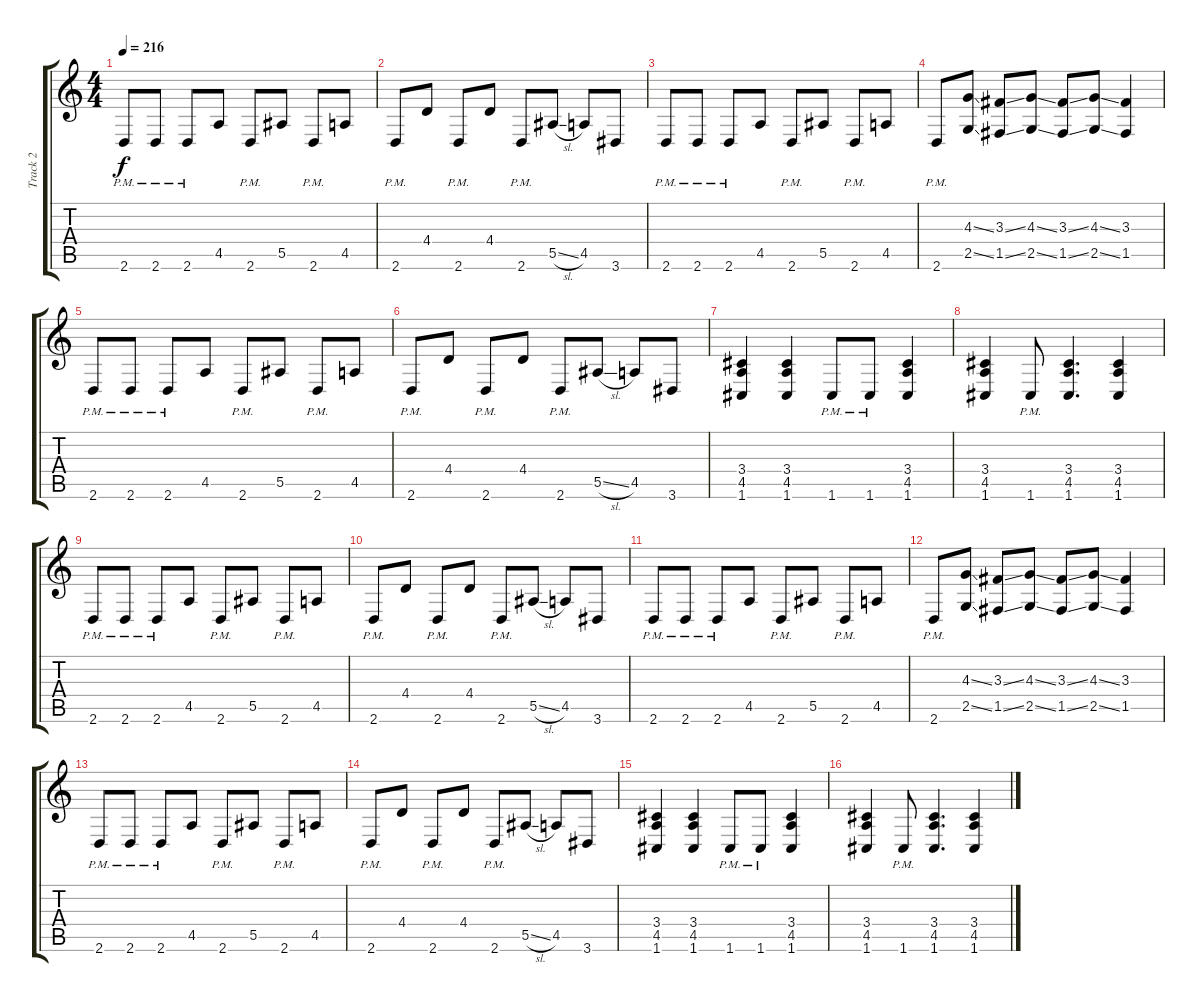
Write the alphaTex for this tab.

\track ("Track 2" "Track 2") {instrument overdrivenguitar}
\staff {score tabs}
\tuning (C4 G3 Eb3 Bb2 F2 C2) {hide}
\ts (4 4)
\tempo 216
\clef g2
\ks c
2.6{pm}.8{dy f} 2.6{pm}.8 2.6{pm}.8 4.5.8 2.6{pm}.8 5.5.8 2.6{pm}.8 4.5.8 |
2.6{pm}.8 4.4.8 2.6{pm}.8 4.4.8 2.6{pm}.8 5.5{sl}.8 4.5.8 3.6.8 |
2.6{pm}.8 2.6{pm}.8 2.6{pm}.8 4.5.8 2.6{pm}.8 5.5.8 2.6{pm}.8 4.5.8 |
2.6{pm}.8 (4.3{ss} 2.5{ss}).8 (3.3{ss} 1.5{ss}).8 (4.3{ss} 2.5{ss}).8 (3.3{ss} 1.5{ss}).8 (4.3{ss} 2.5{ss}).8 (3.3 1.5).4 |
2.6{pm}.8 2.6{pm}.8 2.6{pm}.8 4.5.8 2.6{pm}.8 5.5.8 2.6{pm}.8 4.5.8 |
2.6{pm}.8 4.4.8 2.6{pm}.8 4.4.8 2.6{pm}.8 5.5{sl}.8 4.5.8 3.6.8 |
(3.4 4.5 1.6).4 (3.4 4.5 1.6).4 1.6{pm}.8 1.6{pm}.8 (3.4 4.5 1.6).4 |
(3.4 4.5 1.6).4 1.6{pm}.8 (3.4 4.5 1.6).4{d} (3.4 4.5 1.6).4 |
2.6{pm}.8 2.6{pm}.8 2.6{pm}.8 4.5.8 2.6{pm}.8 5.5.8 2.6{pm}.8 4.5.8 |
2.6{pm}.8 4.4.8 2.6{pm}.8 4.4.8 2.6{pm}.8 5.5{sl}.8 4.5.8 3.6.8 |
2.6{pm}.8 2.6{pm}.8 2.6{pm}.8 4.5.8 2.6{pm}.8 5.5.8 2.6{pm}.8 4.5.8 |
2.6{pm}.8 (4.3{ss} 2.5{ss}).8 (3.3{ss} 1.5{ss}).8 (4.3{ss} 2.5{ss}).8 (3.3{ss} 1.5{ss}).8 (4.3{ss} 2.5{ss}).8 (3.3 1.5).4 |
2.6{pm}.8 2.6{pm}.8 2.6{pm}.8 4.5.8 2.6{pm}.8 5.5.8 2.6{pm}.8 4.5.8 |
2.6{pm}.8 4.4.8 2.6{pm}.8 4.4.8 2.6{pm}.8 5.5{sl}.8 4.5.8 3.6.8 |
(3.4 4.5 1.6).4 (3.4 4.5 1.6).4 1.6{pm}.8 1.6{pm}.8 (3.4 4.5 1.6).4 |
(3.4 4.5 1.6).4 1.6{pm}.8 (3.4 4.5 1.6).4{d} (3.4 4.5 1.6).4
